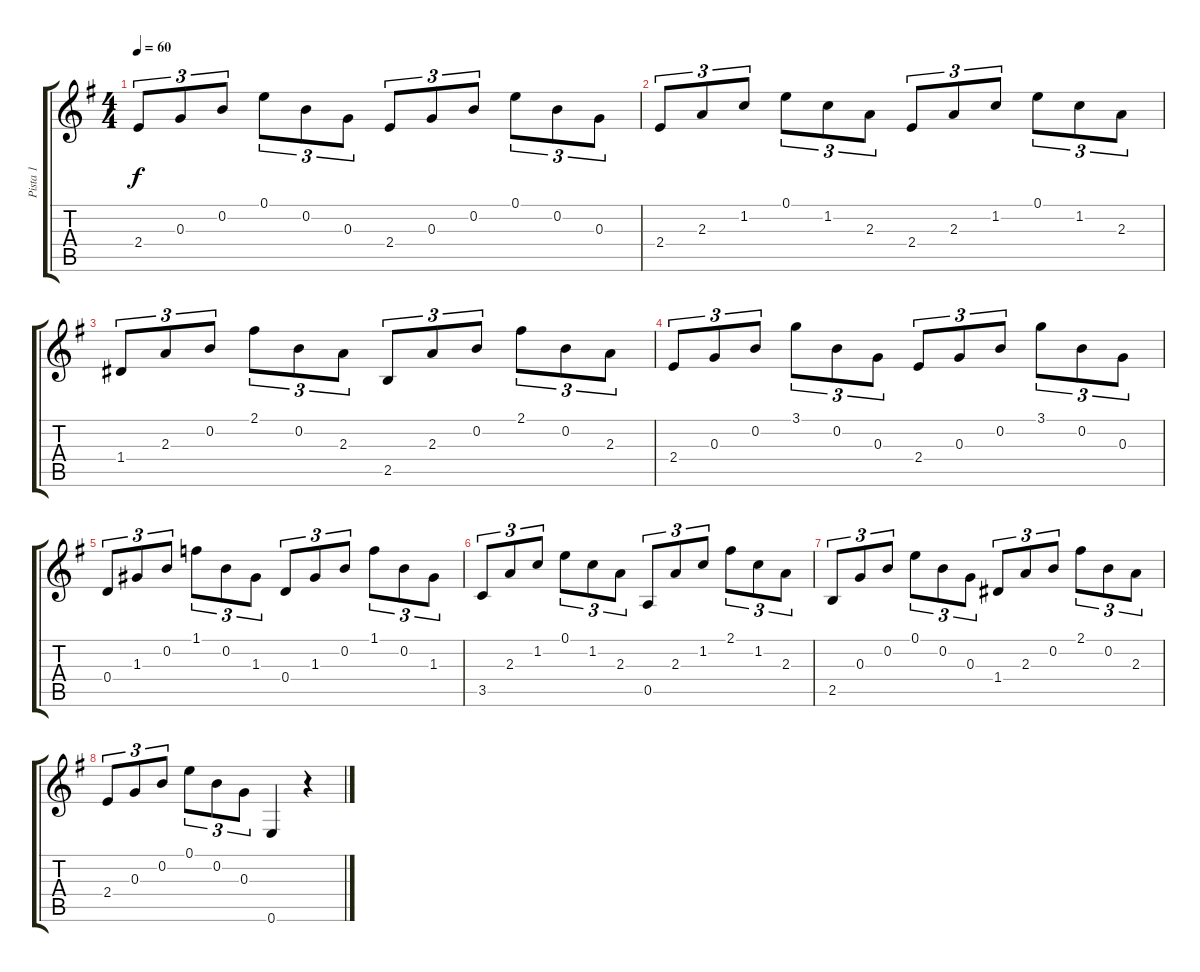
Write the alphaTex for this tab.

\track ("Pista 1" "Pista 1") {instrument acousticguitarnylon}
\staff {score tabs}
\tuning (E4 B3 G3 D3 A2 E2) {hide}
\ts (4 4)
\tempo 60
\clef g2
\ks g
2.4.8{tu (3 2) dy f} 0.3.8{tu (3 2)} 0.2.8{tu (3 2)} 0.1.8{tu (3 2)} 0.2.8{tu (3 2)} 0.3.8{tu (3 2)} 2.4.8{tu (3 2)} 0.3.8{tu (3 2)} 0.2.8{tu (3 2)} 0.1.8{tu (3 2)} 0.2.8{tu (3 2)} 0.3.8{tu (3 2)} |
2.4.8{tu (3 2)} 2.3.8{tu (3 2)} 1.2.8{tu (3 2)} 0.1.8{tu (3 2)} 1.2.8{tu (3 2)} 2.3.8{tu (3 2)} 2.4.8{tu (3 2)} 2.3.8{tu (3 2)} 1.2.8{tu (3 2)} 0.1.8{tu (3 2)} 1.2.8{tu (3 2)} 2.3.8{tu (3 2)} |
1.4.8{tu (3 2)} 2.3.8{tu (3 2)} 0.2.8{tu (3 2)} 2.1.8{tu (3 2)} 0.2.8{tu (3 2)} 2.3.8{tu (3 2)} 2.5.8{tu (3 2)} 2.3.8{tu (3 2)} 0.2.8{tu (3 2)} 2.1.8{tu (3 2)} 0.2.8{tu (3 2)} 2.3.8{tu (3 2)} |
2.4.8{tu (3 2)} 0.3.8{tu (3 2)} 0.2.8{tu (3 2)} 3.1.8{tu (3 2)} 0.2.8{tu (3 2)} 0.3.8{tu (3 2)} 2.4.8{tu (3 2)} 0.3.8{tu (3 2)} 0.2.8{tu (3 2)} 3.1.8{tu (3 2)} 0.2.8{tu (3 2)} 0.3.8{tu (3 2)} |
0.4.8{tu (3 2)} 1.3.8{tu (3 2)} 0.2.8{tu (3 2)} 1.1.8{tu (3 2)} 0.2.8{tu (3 2)} 1.3.8{tu (3 2)} 0.4.8{tu (3 2)} 1.3.8{tu (3 2)} 0.2.8{tu (3 2)} 1.1.8{tu (3 2)} 0.2.8{tu (3 2)} 1.3.8{tu (3 2)} |
3.5.8{tu (3 2)} 2.3.8{tu (3 2)} 1.2.8{tu (3 2)} 0.1.8{tu (3 2)} 1.2.8{tu (3 2)} 2.3.8{tu (3 2)} 0.5.8{tu (3 2)} 2.3.8{tu (3 2)} 1.2.8{tu (3 2)} 2.1.8{tu (3 2)} 1.2.8{tu (3 2)} 2.3.8{tu (3 2)} |
2.5.8{tu (3 2)} 0.3.8{tu (3 2)} 0.2.8{tu (3 2)} 0.1.8{tu (3 2)} 0.2.8{tu (3 2)} 0.3.8{tu (3 2)} 1.4.8{tu (3 2)} 2.3.8{tu (3 2)} 0.2.8{tu (3 2)} 2.1.8{tu (3 2)} 0.2.8{tu (3 2)} 2.3.8{tu (3 2)} |
2.4.8{tu (3 2)} 0.3.8{tu (3 2)} 0.2.8{tu (3 2)} 0.1.8{tu (3 2)} 0.2.8{tu (3 2)} 0.3.8{tu (3 2)} 0.6.4 r.4
